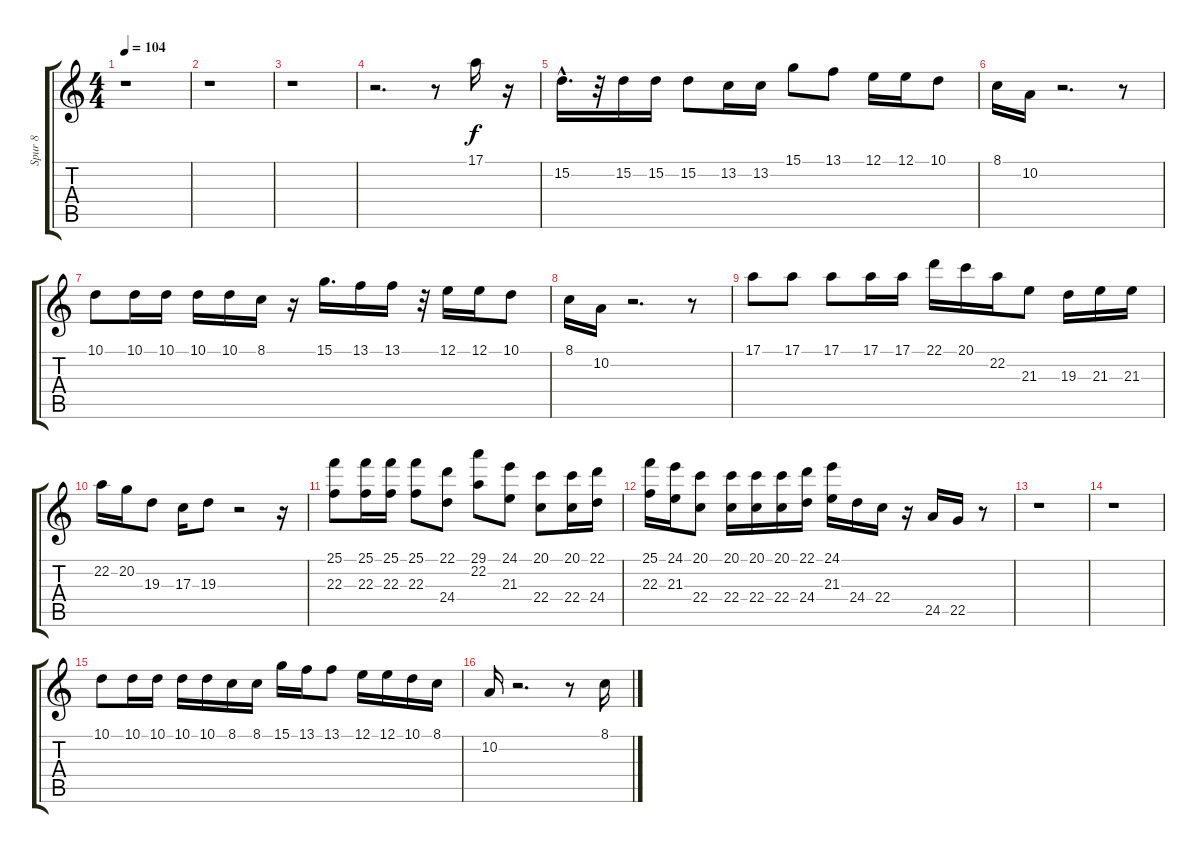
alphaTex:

\track ("Spur 8" "Spur 8") {instrument lead5charang}
\staff {score tabs}
\tuning (E4 B3 G3 D3 A2 E2) {hide}
\ts (4 4)
\tempo 104
\clef g2
\ks c
r.1{dy f instrument lead5charang} |
r.1 |
r.1 |
r.2{d} r.8 17.1.16{instrument banjo} r.16 |
15.2{hac}.16{d} r.32 15.2.16 15.2.16 15.2.8 13.2.16 13.2.16 15.1.8 13.1.8 12.1.16 12.1.16 10.1.8 |
8.1.16 10.2.16 r.2{d} r.8 |
10.1.8 10.1.16 10.1.16 10.1.16 10.1.16 8.1.16 r.16 15.1.16{d} 13.1.16 13.1.16 r.32 12.1.16 12.1.16 10.1.8 |
8.1.16 10.2.16 r.2{d} r.8 |
17.1.8 17.1.8 17.1.8 17.1.16 17.1.16 22.1.16 20.1.16 22.2.16 21.3.8 19.3.16 21.3.16 21.3.16 |
22.2.16 20.2.16 19.3.8 17.3.16 19.3.8 r.2 r.16 |
(25.1 22.3).8 (25.1 22.3).16 (25.1 22.3).16 (25.1 22.3).8 (22.1 24.4).8 (29.1 22.2).8 (24.1 21.3).8 (20.1 22.4).8 (20.1 22.4).16 (22.1 24.4).16 |
(25.1 22.3).16 (24.1 21.3).16 (20.1 22.4).8 (20.1 22.4).16 (20.1 22.4).16 (20.1 22.4).16 (22.1 24.4).16 (24.1 21.3).16 24.4.16 22.4.16 r.16 24.5.16 22.5.16 r.8 |
r.1 |
r.1 |
10.1.8 10.1.16 10.1.16 10.1.16 10.1.16 8.1.16 8.1.16 15.1.16 13.1.16 13.1.8 12.1.16 12.1.16 10.1.16 8.1.16 |
10.2.16 r.2{d} r.8 8.1.16
